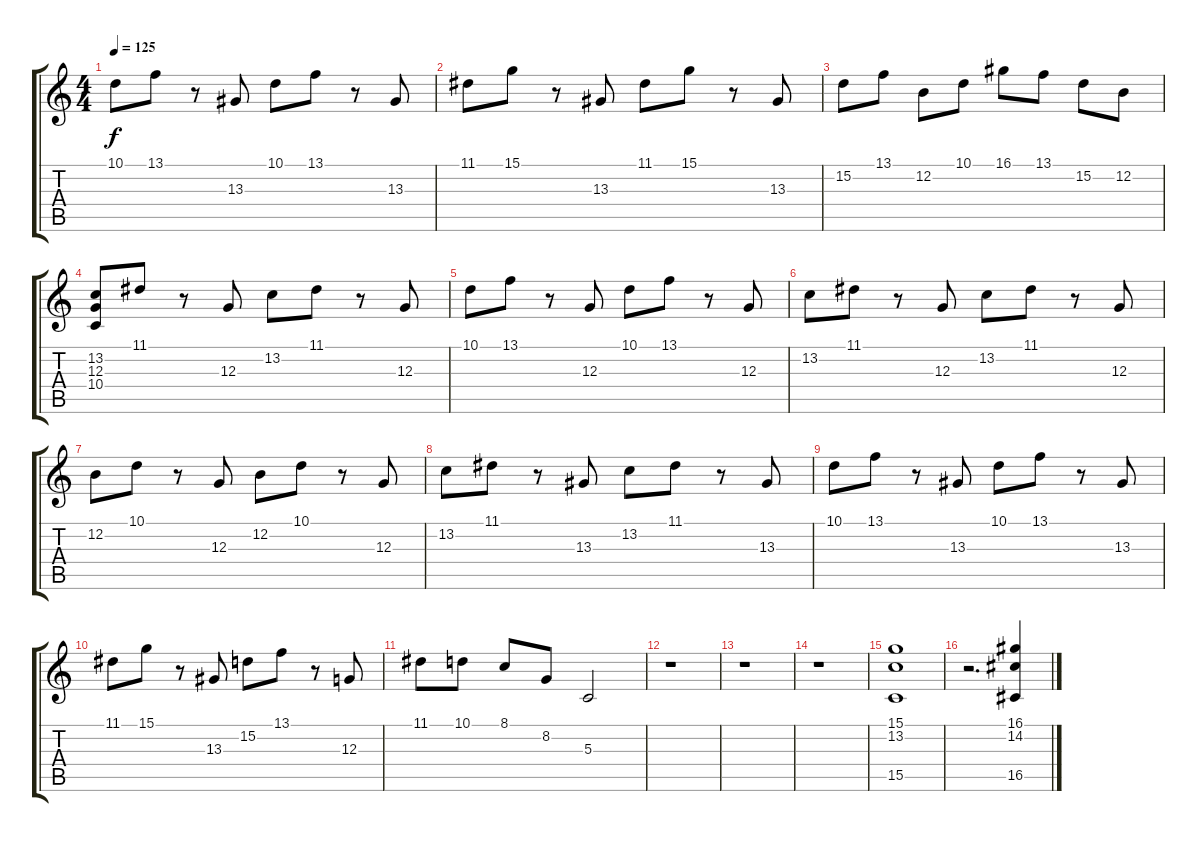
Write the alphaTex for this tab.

\track "" {instrument brasssection}
\staff {score tabs}
\tuning (E4 B3 G3 D3 A2 E2) {hide}
\ts (4 4)
\tempo 125
\clef g2
\ks c
10.1.8{dy f} 13.1.8 r.8 13.3.8 10.1.8 13.1.8 r.8 13.3.8 |
11.1.8 15.1.8 r.8 13.3.8 11.1.8 15.1.8 r.8 13.3.8 |
15.2.8 13.1.8 12.2.8 10.1.8 16.1.8 13.1.8 15.2.8 12.2.8 |
(13.2 12.3 10.4).8 11.1.8 r.8 12.3.8 13.2.8 11.1.8 r.8 12.3.8 |
10.1.8 13.1.8 r.8 12.3.8 10.1.8 13.1.8 r.8 12.3.8 |
13.2.8 11.1.8 r.8 12.3.8 13.2.8 11.1.8 r.8 12.3.8 |
12.2.8 10.1.8 r.8 12.3.8 12.2.8 10.1.8 r.8 12.3.8 |
13.2.8 11.1.8 r.8 13.3.8 13.2.8 11.1.8 r.8 13.3.8 |
10.1.8 13.1.8 r.8 13.3.8 10.1.8 13.1.8 r.8 13.3.8 |
11.1.8 15.1.8 r.8 13.3.8 15.2.8 13.1.8 r.8 12.3.8 |
11.1.8 10.1.8 8.1.8 8.2.8 5.3.2 |
r.1 |
r.1 |
r.1 |
(15.1 13.2 15.5).1 |
r.2{d} (16.1 14.2 16.5).4
